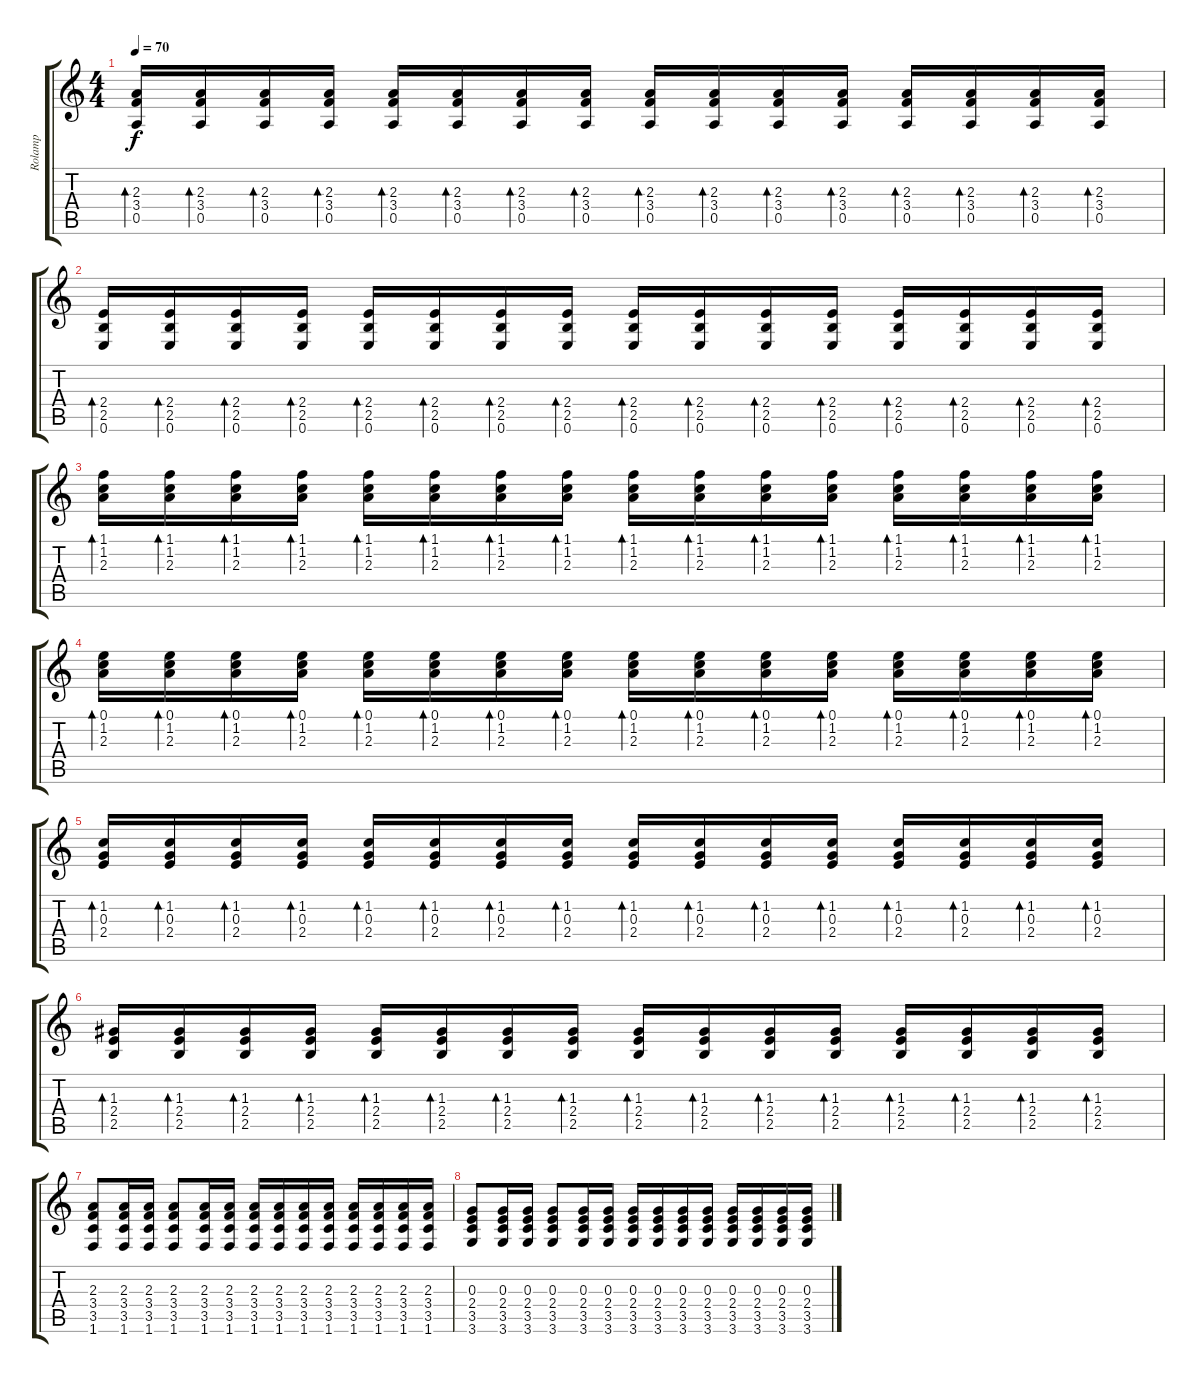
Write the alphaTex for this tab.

\track ("Rolamp" "Rolamp") {instrument acousticguitarnylon}
\staff {score tabs}
\tuning (E4 B3 G3 D3 A2 E2) {hide}
\ts (4 4)
\tempo 70
\clef g2
\ks c
(2.3 3.4 0.5).16{bd 480 dy f} (2.3 3.4 0.5).16{bd 480} (2.3 3.4 0.5).16{bd 480} (2.3 3.4 0.5).16{bd 480} (2.3 3.4 0.5).16{bd 480} (2.3 3.4 0.5).16{bd 480} (2.3 3.4 0.5).16{bd 480} (2.3 3.4 0.5).16{bd 480} (2.3 3.4 0.5).16{bd 480} (2.3 3.4 0.5).16{bd 480} (2.3 3.4 0.5).16{bd 480} (2.3 3.4 0.5).16{bd 480} (2.3 3.4 0.5).16{bd 480} (2.3 3.4 0.5).16{bd 480} (2.3 3.4 0.5).16{bd 480} (2.3 3.4 0.5).16{bd 480} |
(2.4 2.5 0.6).16{bd 480} (2.4 2.5 0.6).16{bd 480} (2.4 2.5 0.6).16{bd 480} (2.4 2.5 0.6).16{bd 480} (2.4 2.5 0.6).16{bd 480} (2.4 2.5 0.6).16{bd 480} (2.4 2.5 0.6).16{bd 480} (2.4 2.5 0.6).16{bd 480} (2.4 2.5 0.6).16{bd 480} (2.4 2.5 0.6).16{bd 480} (2.4 2.5 0.6).16{bd 480} (2.4 2.5 0.6).16{bd 480} (2.4 2.5 0.6).16{bd 480} (2.4 2.5 0.6).16{bd 480} (2.4 2.5 0.6).16{bd 480} (2.4 2.5 0.6).16{bd 480} |
(1.1 1.2 2.3).16{bd 480} (1.1 1.2 2.3).16{bd 480} (1.1 1.2 2.3).16{bd 480} (1.1 1.2 2.3).16{bd 480} (1.1 1.2 2.3).16{bd 480} (1.1 1.2 2.3).16{bd 480} (1.1 1.2 2.3).16{bd 480} (1.1 1.2 2.3).16{bd 480} (1.1 1.2 2.3).16{bd 480} (1.1 1.2 2.3).16{bd 480} (1.1 1.2 2.3).16{bd 480} (1.1 1.2 2.3).16{bd 480} (1.1 1.2 2.3).16{bd 480} (1.1 1.2 2.3).16{bd 480} (1.1 1.2 2.3).16{bd 480} (1.1 1.2 2.3).16{bd 480} |
(0.1 1.2 2.3).16{bd 480} (0.1 1.2 2.3).16{bd 480} (0.1 1.2 2.3).16{bd 480} (0.1 1.2 2.3).16{bd 480} (0.1 1.2 2.3).16{bd 480} (0.1 1.2 2.3).16{bd 480} (0.1 1.2 2.3).16{bd 480} (0.1 1.2 2.3).16{bd 480} (0.1 1.2 2.3).16{bd 480} (0.1 1.2 2.3).16{bd 480} (0.1 1.2 2.3).16{bd 480} (0.1 1.2 2.3).16{bd 480} (0.1 1.2 2.3).16{bd 480} (0.1 1.2 2.3).16{bd 480} (0.1 1.2 2.3).16{bd 480} (0.1 1.2 2.3).16{bd 480} |
(1.2 0.3 2.4).16{bd 480} (1.2 0.3 2.4).16{bd 480} (1.2 0.3 2.4).16{bd 480} (1.2 0.3 2.4).16{bd 480} (1.2 0.3 2.4).16{bd 480} (1.2 0.3 2.4).16{bd 480} (1.2 0.3 2.4).16{bd 480} (1.2 0.3 2.4).16{bd 480} (1.2 0.3 2.4).16{bd 480} (1.2 0.3 2.4).16{bd 480} (1.2 0.3 2.4).16{bd 480} (1.2 0.3 2.4).16{bd 480} (1.2 0.3 2.4).16{bd 480} (1.2 0.3 2.4).16{bd 480} (1.2 0.3 2.4).16{bd 480} (1.2 0.3 2.4).16{bd 480} |
(1.3 2.4 2.5).16{bd 480} (1.3 2.4 2.5).16{bd 480} (1.3 2.4 2.5).16{bd 480} (1.3 2.4 2.5).16{bd 480} (1.3 2.4 2.5).16{bd 480} (1.3 2.4 2.5).16{bd 480} (1.3 2.4 2.5).16{bd 480} (1.3 2.4 2.5).16{bd 480} (1.3 2.4 2.5).16{bd 480} (1.3 2.4 2.5).16{bd 480} (1.3 2.4 2.5).16{bd 480} (1.3 2.4 2.5).16{bd 480} (1.3 2.4 2.5).16{bd 480} (1.3 2.4 2.5).16{bd 480} (1.3 2.4 2.5).16{bd 480} (1.3 2.4 2.5).16{bd 480} |
(2.3 3.4 3.5 1.6).8 (2.3 3.4 3.5 1.6).16 (2.3 3.4 3.5 1.6).16 (2.3 3.4 3.5 1.6).8 (2.3 3.4 3.5 1.6).16 (2.3 3.4 3.5 1.6).16 (2.3 3.4 3.5 1.6).16 (2.3 3.4 3.5 1.6).16 (2.3 3.4 3.5 1.6).16 (2.3 3.4 3.5 1.6).16 (2.3 3.4 3.5 1.6).16 (2.3 3.4 3.5 1.6).16 (2.3 3.4 3.5 1.6).16 (2.3 3.4 3.5 1.6).16 |
(0.3 2.4 3.5 3.6).8 (0.3 2.4 3.5 3.6).16 (0.3 2.4 3.5 3.6).16 (0.3 2.4 3.5 3.6).8 (0.3 2.4 3.5 3.6).16 (0.3 2.4 3.5 3.6).16 (0.3 2.4 3.5 3.6).16 (0.3 2.4 3.5 3.6).16 (0.3 2.4 3.5 3.6).16 (0.3 2.4 3.5 3.6).16 (0.3 2.4 3.5 3.6).16 (0.3 2.4 3.5 3.6).16 (0.3 2.4 3.5 3.6).16 (0.3 2.4 3.5 3.6).16
